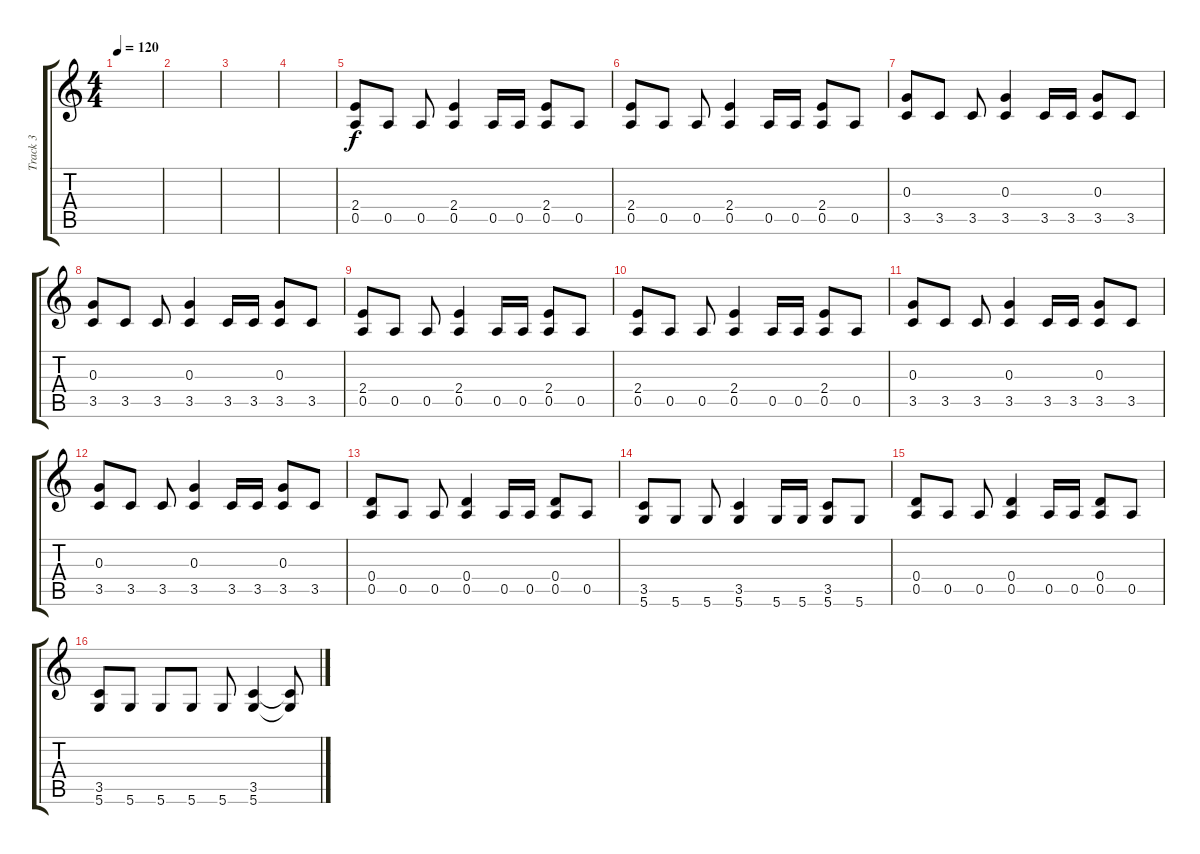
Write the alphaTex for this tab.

\track ("Track 3" "Track 3") {instrument distortionguitar}
\staff {score tabs}
\tuning (E4 B3 G3 D3 A2 D2) {hide}
\ts (4 4)
\tempo 120
\clef g2
\ks c
|
|
|
|
(2.4 0.5).8 0.5.8 0.5.8 (2.4 0.5).4 0.5.16 0.5.16 (2.4 0.5).8 0.5.8 |
(2.4 0.5).8 0.5.8 0.5.8 (2.4 0.5).4 0.5.16 0.5.16 (2.4 0.5).8 0.5.8 |
(0.3 3.5).8 3.5.8 3.5.8 (0.3 3.5).4 3.5.16 3.5.16 (0.3 3.5).8 3.5.8 |
(0.3 3.5).8 3.5.8 3.5.8 (0.3 3.5).4 3.5.16 3.5.16 (0.3 3.5).8 3.5.8 |
(2.4 0.5).8 0.5.8 0.5.8 (2.4 0.5).4 0.5.16 0.5.16 (2.4 0.5).8 0.5.8 |
(2.4 0.5).8 0.5.8 0.5.8 (2.4 0.5).4 0.5.16 0.5.16 (2.4 0.5).8 0.5.8 |
(0.3 3.5).8 3.5.8 3.5.8 (0.3 3.5).4 3.5.16 3.5.16 (0.3 3.5).8 3.5.8 |
(0.3 3.5).8 3.5.8 3.5.8 (0.3 3.5).4 3.5.16 3.5.16 (0.3 3.5).8 3.5.8 |
(0.4 0.5).8 0.5.8 0.5.8 (0.4 0.5).4 0.5.16 0.5.16 (0.4 0.5).8 0.5.8 |
(3.5 5.6).8 5.6.8 5.6.8 (3.5 5.6).4 5.6.16 5.6.16 (3.5 5.6).8 5.6.8 |
(0.4 0.5).8 0.5.8 0.5.8 (0.4 0.5).4 0.5.16 0.5.16 (0.4 0.5).8 0.5.8 |
(3.5 5.6).8 5.6.8 5.6.8 5.6.8 5.6.8 (3.5 5.6).4 (3.5{t} 5.6{t}).8
